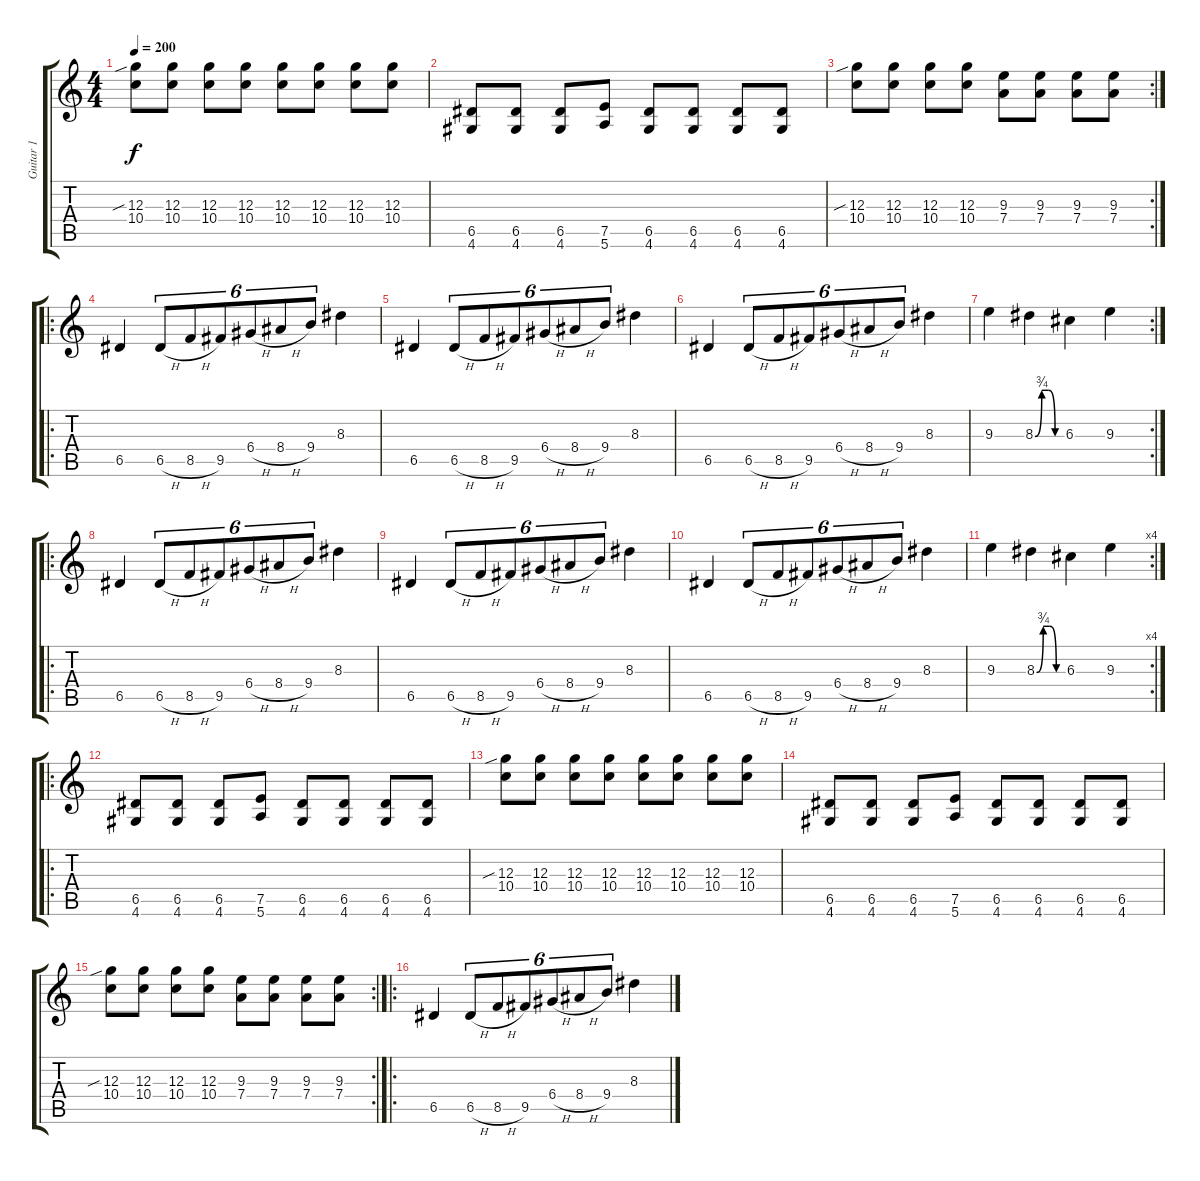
\track ("Guitar 1" "Guitar 1") {instrument overdrivenguitar}
\staff {score tabs}
\tuning (E4 B3 G3 D3 A2 E2) {hide}
\ts (4 4)
\tempo 200
\clef g2
\ks c
(12.3{sib} 10.4).8{dy f} (12.3 10.4).8 (12.3 10.4).8 (12.3 10.4).8 (12.3 10.4).8 (12.3 10.4).8 (12.3 10.4).8 (12.3 10.4).8 |
(6.5 4.6).8 (6.5 4.6).8 (6.5 4.6).8 (7.5 5.6).8 (6.5 4.6).8 (6.5 4.6).8 (6.5 4.6).8 (6.5 4.6).8 |
\rc 2
(12.3{sib} 10.4).8 (12.3 10.4).8 (12.3 10.4).8 (12.3 10.4).8 (9.3 7.4).8 (9.3 7.4).8 (9.3 7.4).8 (9.3 7.4).8 |
\ro
6.5.4 6.5{h}.8{tu (6 4)} 8.5{h}.8{tu (6 4)} 9.5.8{tu (6 4)} 6.4{h}.8{tu (6 4)} 8.4{h}.8{tu (6 4)} 9.4.8{tu (6 4)} 8.3.4 |
6.5.4 6.5{h}.8{tu (6 4)} 8.5{h}.8{tu (6 4)} 9.5.8{tu (6 4)} 6.4{h}.8{tu (6 4)} 8.4{h}.8{tu (6 4)} 9.4.8{tu (6 4)} 8.3.4 |
6.5.4 6.5{h}.8{tu (6 4)} 8.5{h}.8{tu (6 4)} 9.5.8{tu (6 4)} 6.4{h}.8{tu (6 4)} 8.4{h}.8{tu (6 4)} 9.4.8{tu (6 4)} 8.3.4 |
\rc 2
9.3.4 8.3{be (custom 0 0 15 3 30 3 45 0 60 0)}.4 6.3.4 9.3.4 |
\ro
6.5.4 6.5{h}.8{tu (6 4)} 8.5{h}.8{tu (6 4)} 9.5.8{tu (6 4)} 6.4{h}.8{tu (6 4)} 8.4{h}.8{tu (6 4)} 9.4.8{tu (6 4)} 8.3.4 |
6.5.4 6.5{h}.8{tu (6 4)} 8.5{h}.8{tu (6 4)} 9.5.8{tu (6 4)} 6.4{h}.8{tu (6 4)} 8.4{h}.8{tu (6 4)} 9.4.8{tu (6 4)} 8.3.4 |
6.5.4 6.5{h}.8{tu (6 4)} 8.5{h}.8{tu (6 4)} 9.5.8{tu (6 4)} 6.4{h}.8{tu (6 4)} 8.4{h}.8{tu (6 4)} 9.4.8{tu (6 4)} 8.3.4 |
\rc 4
9.3.4 8.3{be (custom 0 0 15 3 30 3 45 0 60 0)}.4 6.3.4 9.3.4 |
\ro
(6.5 4.6).8 (6.5 4.6).8 (6.5 4.6).8 (7.5 5.6).8 (6.5 4.6).8 (6.5 4.6).8 (6.5 4.6).8 (6.5 4.6).8 |
(12.3{sib} 10.4).8 (12.3 10.4).8 (12.3 10.4).8 (12.3 10.4).8 (12.3 10.4).8 (12.3 10.4).8 (12.3 10.4).8 (12.3 10.4).8 |
(6.5 4.6).8 (6.5 4.6).8 (6.5 4.6).8 (7.5 5.6).8 (6.5 4.6).8 (6.5 4.6).8 (6.5 4.6).8 (6.5 4.6).8 |
\rc 2
(12.3{sib} 10.4).8 (12.3 10.4).8 (12.3 10.4).8 (12.3 10.4).8 (9.3 7.4).8 (9.3 7.4).8 (9.3 7.4).8 (9.3 7.4).8 |
\ro
6.5.4 6.5{h}.8{tu (6 4)} 8.5{h}.8{tu (6 4)} 9.5.8{tu (6 4)} 6.4{h}.8{tu (6 4)} 8.4{h}.8{tu (6 4)} 9.4.8{tu (6 4)} 8.3.4
